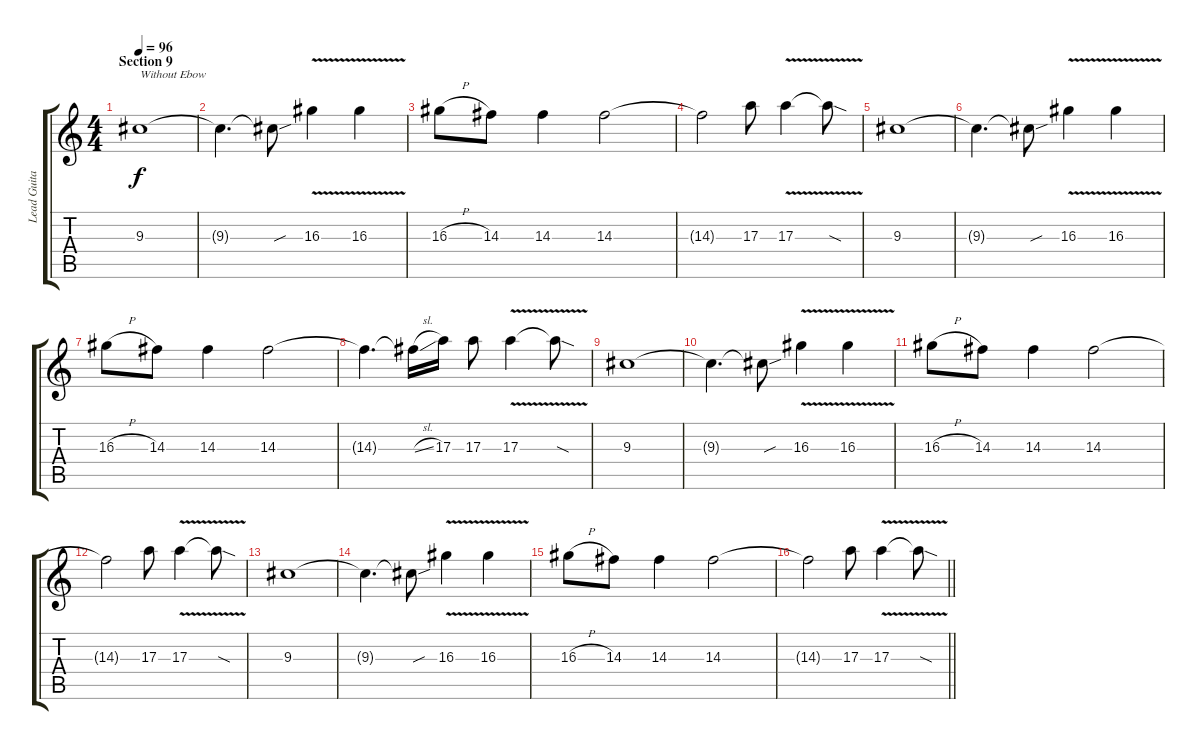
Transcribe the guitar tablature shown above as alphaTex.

\track ("Lead Guitar 2 w/ Ebow" "Lead Guita") {instrument distortionguitar}
\staff {score tabs}
\tuning (Db4 Ab3 E3 B2 Gb2 Db2) {hide}
\ts (4 4)
\section ("" "Section 9")
\tempo 96
\clef g2
\ks c
9.3.1{txt "Without Ebow" dy f instrument overdrivenguitar} |
9.3{t}.4{d} 9.3{sou t}.8 16.3{v}.4 16.3{v}.4 |
16.3{h}.8 14.3.8 14.3.4 14.3.2 |
14.3{t}.2 17.3.8 17.3{v}.4 17.3{sod t}.8 |
9.3.1 |
9.3{t}.4{d} 9.3{sou t}.8 16.3{v}.4 16.3{v}.4 |
16.3{h}.8 14.3.8 14.3.4 14.3.2 |
14.3{t}.4{d} 14.3{sl t}.16 17.3.16 17.3.8 17.3{v}.4 17.3{sod t}.8 |
9.3.1 |
9.3{t}.4{d} 9.3{sou t}.8 16.3{v}.4 16.3{v}.4 |
16.3{h}.8 14.3.8 14.3.4 14.3.2 |
14.3{t}.2 17.3.8 17.3{v}.4 17.3{sod t}.8 |
9.3.1 |
9.3{t}.4{d} 9.3{sou t}.8 16.3{v}.4 16.3{v}.4 |
16.3{h}.8 14.3.8 14.3.4 14.3.2 |
\barLineRight lightlight
14.3{t}.2 17.3.8 17.3{v}.4 17.3{sod t}.8
